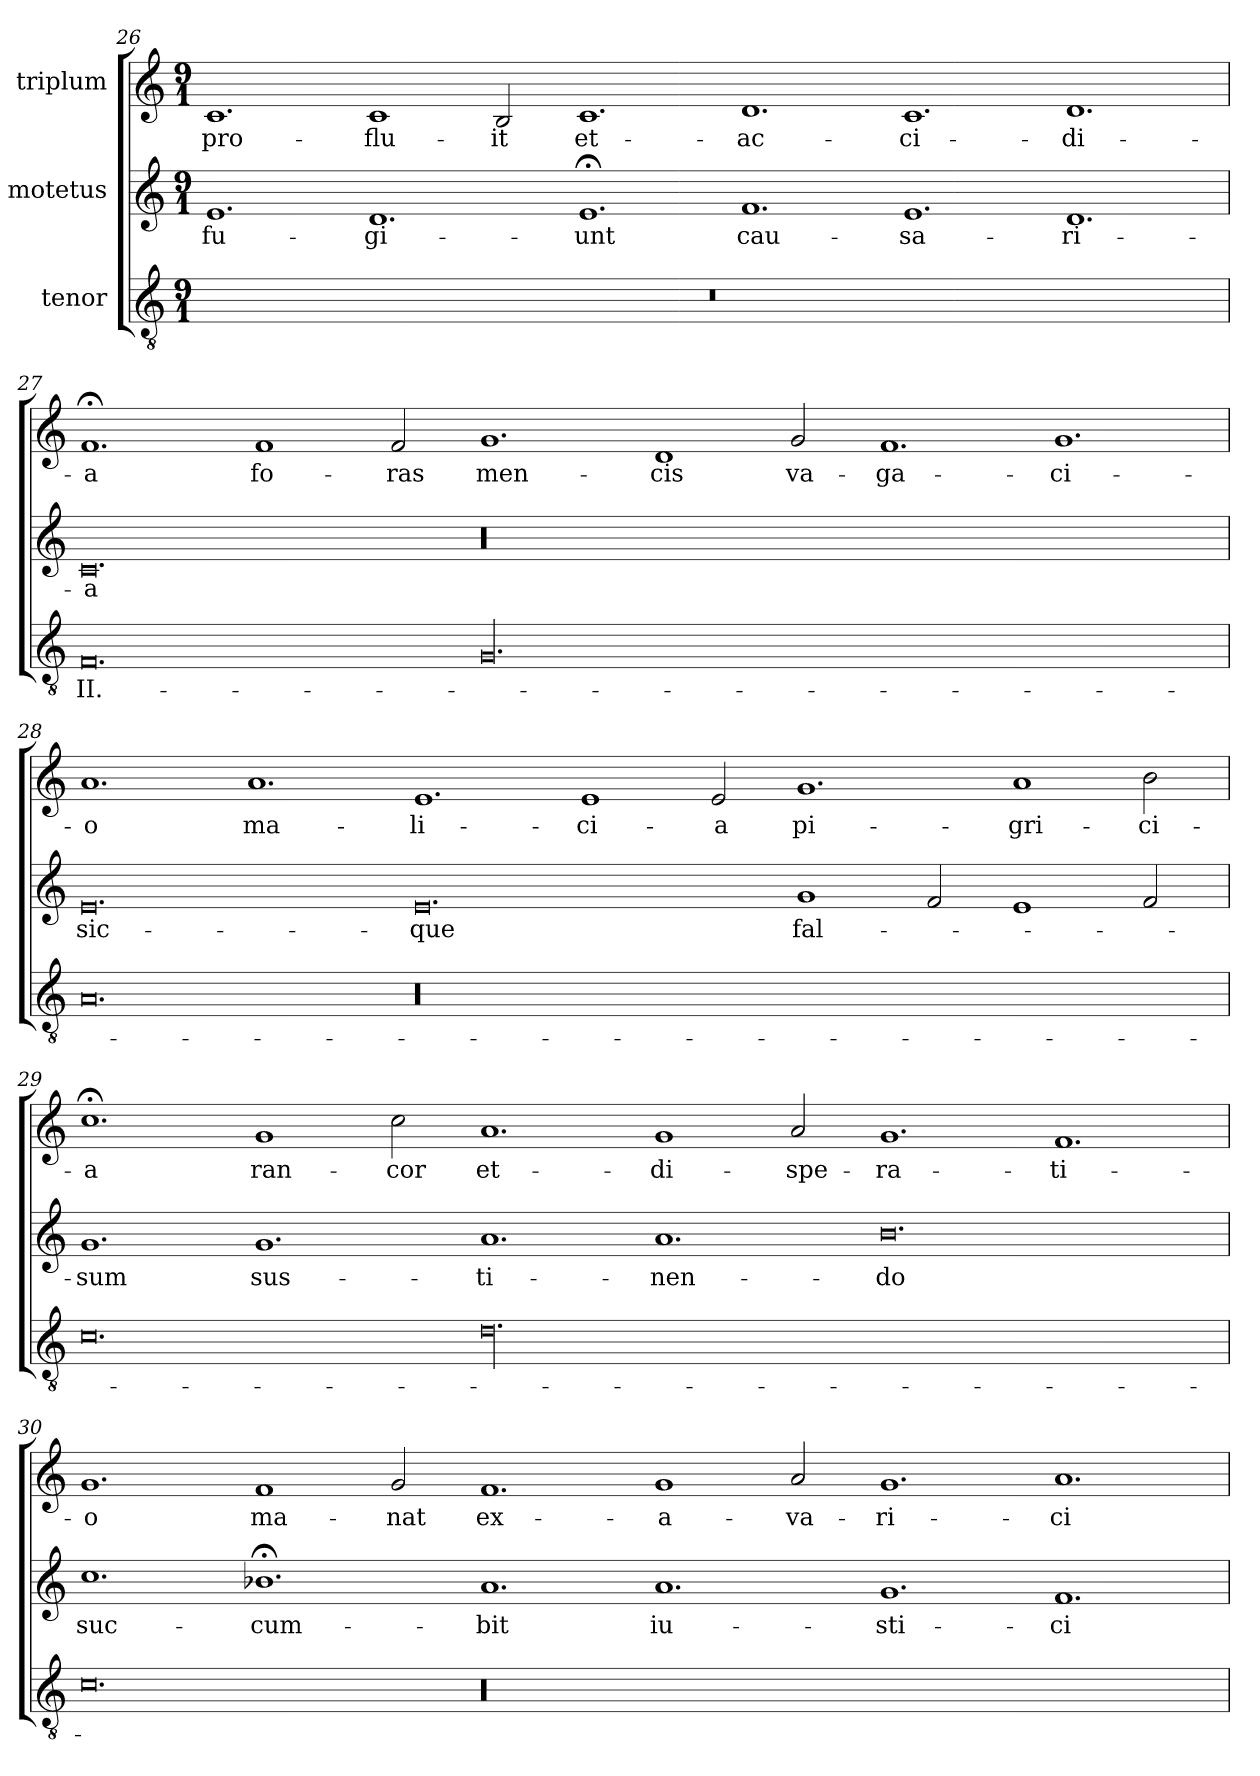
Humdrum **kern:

**kern	**text	**kern	**text	**kern	**text
*part3	*part3	*part2	*part2	*part1	*part1
*staff3	*staff3	*staff2	*staff2	*staff1	*staff1
*I"tenor	*	*I"motetus	*	*I"triplum	*
*clefGv2	*	*clefG2	*	*clefG2	*
*k[]	*	*k[]	*	*k[]	*
*C:	*	*C:	*	*C:	*
*M9/1	*	*M9/1	*	*M9/1	*
=26	=26	=26	=26	=26	=26
1%9r	.	1.e/	fu-	1.c/	pro-
.	.	1.d/	-gi-	1c/	-flu-
.	.	.	.	2B/	-it
.	.	1.e;</	-unt	1.c/	et-
.	.	1.f/	cau-	1.d/	ac-
.	.	1.e/	-sa-	1.c/	-ci-
.	.	1.d/	-ri-	1.d/	-di-
=27	=27	=27	=27	=27	=27
0.F/	II.-	0.c/	-a	1.f;</	-a
.	.	.	.	1f/	fo-
.	.	.	.	2f/	-ras
00.G/	.	00.r	.	1.g/	men-
.	.	.	.	1d/	-cis
.	.	.	.	2g/	va-
.	.	.	.	1.f/	-ga-
.	.	.	.	1.g/	-ci-
=28	=28	=28	=28	=28	=28
0.A/	.	0.e/	sic-	1.a/	-o
.	.	.	.	1.a/	ma-
00.r	.	0.e/	-que	1.e/	-li-
.	.	.	.	1e/	-ci-
.	.	.	.	2e/	-a
.	.	1g/	fal-	1.g/	pi-
.	.	2f/	.	.	.
.	.	1e/	.	1a/	-gri-
.	.	2f/	.	2b\	-ci-
=29	=29	=29	=29	=29	=29
0.c\	.	1.g/	-sum	1.cc;<\	-a
.	.	1.g/	sus-	1g/	ran-
.	.	.	.	2cc\	-cor
00.d\	.	1.a/	-ti-	1.a/	et-
.	.	1.a/	-nen-	1g/	di-
.	.	.	.	2a/	-spe-
.	.	0.b\	-do	1.g/	-ra-
.	.	.	.	1.f/	-ti-
=30	=30	=30	=30	=30	=30
0.c\	.	1.cc\	suc-	1.g/	-o
.	.	1.b-X;<\	-cum-	1f/	ma-
.	.	.	.	2g/	-nat
00.r	.	1.a/	-bit	1.f/	ex-
.	.	1.a/	iu-	1g/	a-
.	.	.	.	2a/	-va-
.	.	1.g/	-sti-	1.g/	-ri-
.	.	1.f/	-ci-	1.a/	-ci-
=	=	=	=	=	=
*-	*-	*-	*-	*-	*-
